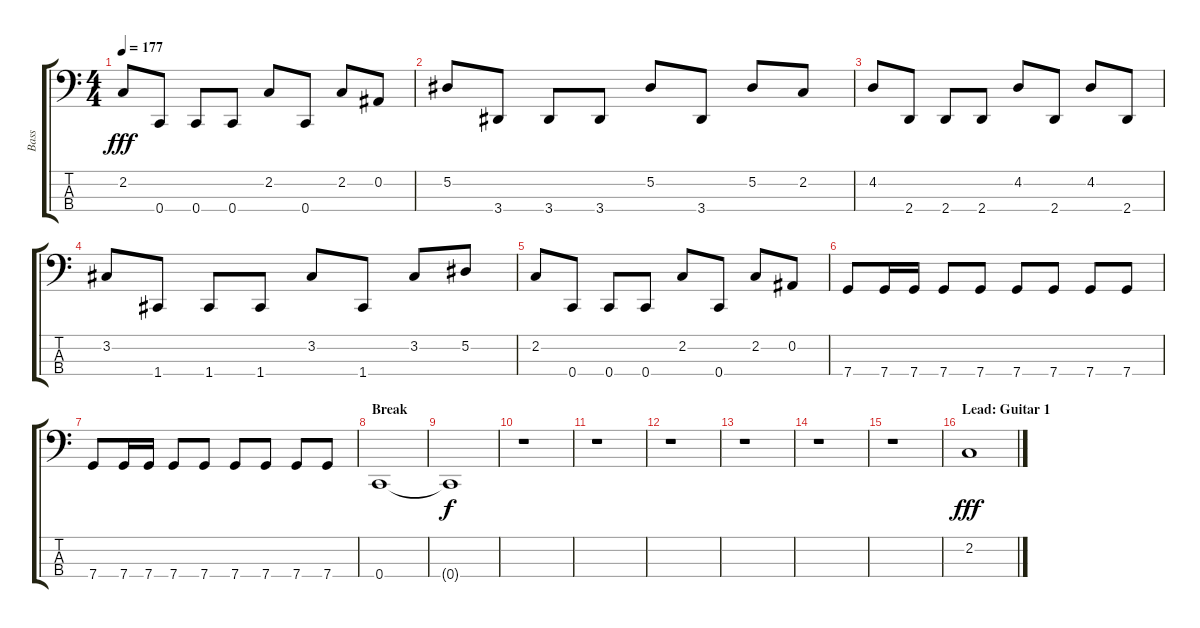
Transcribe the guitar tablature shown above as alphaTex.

\track ("Bass" "Bass") {instrument electricbassfinger}
\staff {score tabs}
\tuning (Eb2 Bb1 F1 C1) {hide}
\ts (4 4)
\tempo 177
\clef f4
\ks c
2.2.8{dy fff} 0.4.8 0.4.8 0.4.8 2.2.8 0.4.8 2.2.8 0.2.8 |
5.2.8 3.4.8 3.4.8 3.4.8 5.2.8 3.4.8 5.2.8 2.2.8 |
4.2.8 2.4.8 2.4.8 2.4.8 4.2.8 2.4.8 4.2.8 2.4.8 |
3.2.8 1.4.8 1.4.8 1.4.8 3.2.8 1.4.8 3.2.8 5.2.8 |
2.2.8 0.4.8 0.4.8 0.4.8 2.2.8 0.4.8 2.2.8 0.2.8 |
7.4.8 7.4.16 7.4.16 7.4.8 7.4.8 7.4.8 7.4.8 7.4.8 7.4.8 |
7.4.8 7.4.16 7.4.16 7.4.8 7.4.8 7.4.8 7.4.8 7.4.8 7.4.8 |
\section ("" "Break")
0.4.1 |
0.4{t}.1{dy f} |
r.1 |
r.1 |
r.1 |
r.1 |
r.1 |
r.1 |
\section ("" "Lead: Guitar 1")
2.2.1{dy fff}
